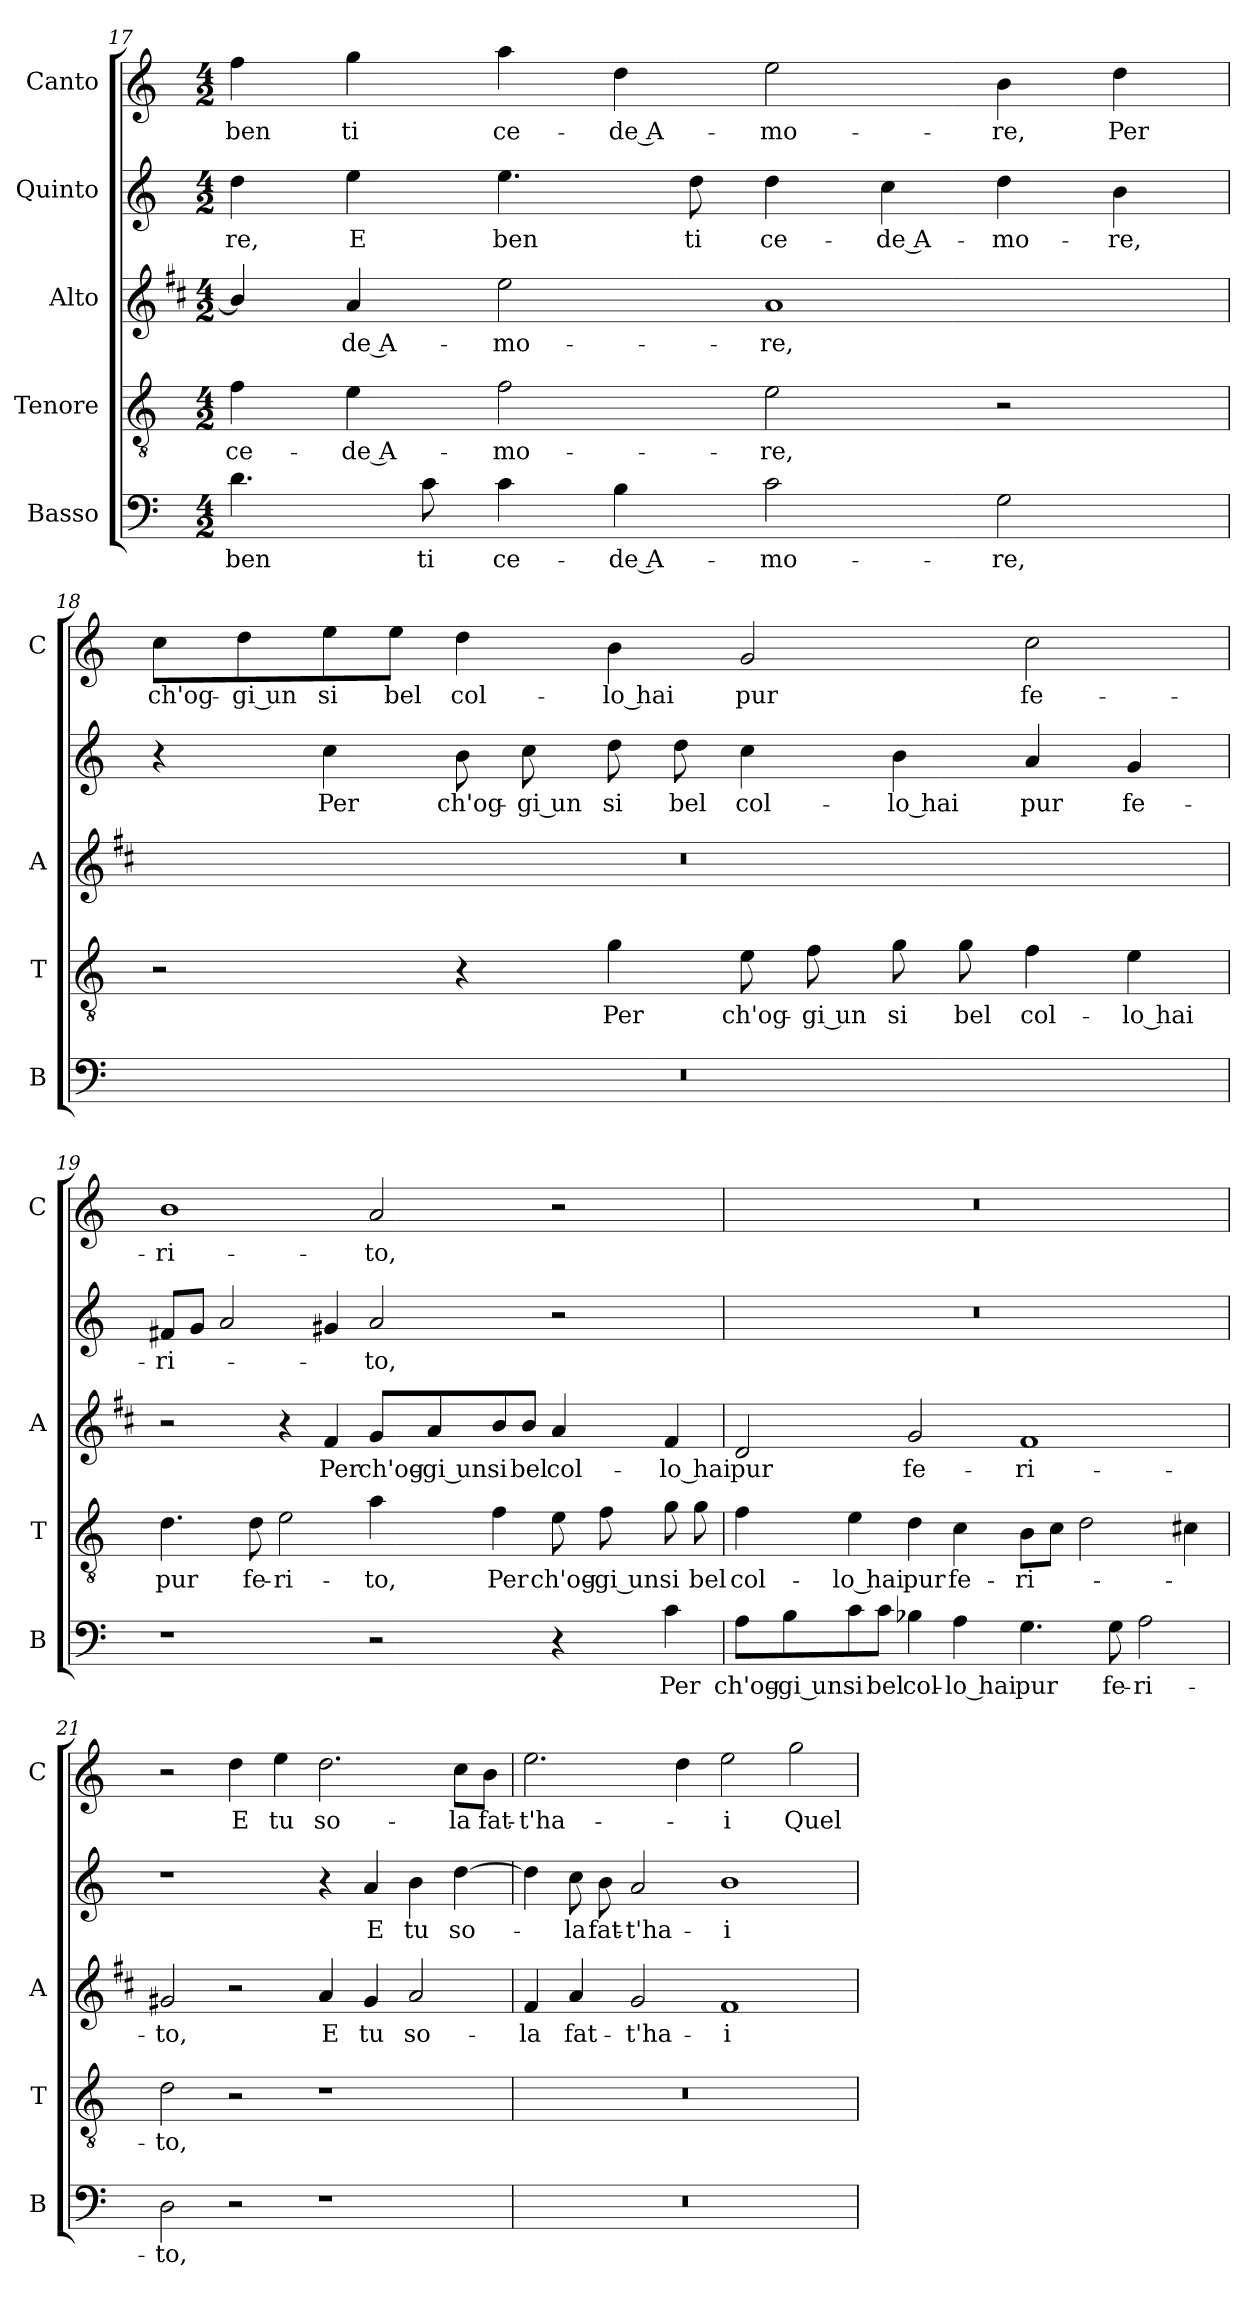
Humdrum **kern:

**kern	**text	**kern	**text	**kern	**text	**kern	**text	**kern	**text
*part5	*part5	*part4	*part4	*part3	*part3	*part2	*part2	*part1	*part1
*staff5	*staff5	*staff4	*staff4	*staff3	*staff3	*staff2	*staff2	*staff1	*staff1
*I"Basso	*	*I"Tenore	*	*I"Alto	*	*I"Quinto	*	*I"Canto	*
*I'B	*	*I'T	*	*I'A	*	*	*	*I'C	*
*clefF4	*	*clefGv2	*	*clefG2	*	*clefG2	*	*clefG2	*
*	*	*	*	*ITrd1c2	*	*	*	*	*
*k[]	*	*k[]	*	*k[]	*	*k[]	*	*k[]	*
*C:	*	*C:	*	*C:	*	*C:	*	*C:	*
*M4/2	*	*M4/2	*	*M4/2	*	*M4/2	*	*M4/2	*
=17	=17	=17	=17	=17	=17	=17	=17	=17	=17
!	!LO:LY:b	!	!LO:LY:b	!	!	!	!LO:LY:b	!	!LO:LY:b
4.d\	ben	4f\	ce-	4a/]	.	4dd\	-re,	4ff\	ben
!	!	!	!LO:LY:b	!	!LO:LY:b	!	!LO:LY:b	!	!LO:LY:b
.	.	4e\	-de A-	4g/	-de A-	4ee\	E	4gg\	ti
!	!LO:LY:b	!	!	!	!	!	!	!	!
8c\	ti	.	.	.	.	.	.	.	.
!	!LO:LY:b	!	!LO:LY:b	!	!LO:LY:b	!	!LO:LY:b	!	!LO:LY:b
4c\	ce-	2f\	-mo-	2dd\	-mo-	4.ee\	ben	4aa\	ce-
!	!LO:LY:b	!	!	!	!	!	!	!	!LO:LY:b
4B\	-de A-	.	.	.	.	.	.	4dd\	-de A-
!	!	!	!	!	!	!	!LO:LY:b	!	!
.	.	.	.	.	.	8dd\	ti	.	.
!	!LO:LY:b	!	!LO:LY:b	!	!LO:LY:b	!	!LO:LY:b	!	!LO:LY:b
2c\	-mo-	2e\	-re,	1g	-re,	4dd\	ce-	2ee\	-mo-
!	!	!	!	!	!	!	!LO:LY:b	!	!
.	.	.	.	.	.	4cc\	-de A-	.	.
!	!LO:LY:b	!	!	!	!	!	!LO:LY:b	!	!LO:LY:b
2G\	-re,	2r	.	.	.	4dd\	-mo-	4b\	-re,
!	!	!	!	!	!	!	!LO:LY:b	!	!LO:LY:b
.	.	.	.	.	.	4b\	-re,	4dd\	Per
!!LO:PB:g=z
=18	=18	=18	=18	=18	=18	=18	=18	=18	=18
!	!	!	!	!	!	!	!	!	!LO:LY:b
0r	.	2r	.	0r	.	4r	.	8cc\L	ch'og-
!	!	!	!	!	!	!	!	!	!LO:LY:b
.	.	.	.	.	.	.	.	8dd\	-gi un
!	!	!	!	!	!	!	!LO:LY:b	!	!LO:LY:b
.	.	.	.	.	.	4cc\	Per	8ee\	si
!	!	!	!	!	!	!	!	!	!LO:LY:b
.	.	.	.	.	.	.	.	8ee\J	bel
!	!	!	!	!	!	!	!LO:LY:b	!	!LO:LY:b
.	.	4r	.	.	.	8b\	ch'og-	4dd\	col-
!	!	!	!	!	!	!	!LO:LY:b	!	!
.	.	.	.	.	.	8cc\	-gi un	.	.
!	!	!	!LO:LY:b	!	!	!	!LO:LY:b	!	!LO:LY:b
.	.	4g\	Per	.	.	8dd\	si	4b\	-lo hai
!	!	!	!	!	!	!	!LO:LY:b	!	!
.	.	.	.	.	.	8dd\	bel	.	.
!	!	!	!LO:LY:b	!	!	!	!LO:LY:b	!	!LO:LY:b
.	.	8e\	ch'og-	.	.	4cc\	col-	2g/	pur
!	!	!	!LO:LY:b	!	!	!	!	!	!
.	.	8f\	-gi un	.	.	.	.	.	.
!	!	!	!LO:LY:b	!	!	!	!LO:LY:b	!	!
.	.	8g\	si	.	.	4b\	-lo hai	.	.
!	!	!	!LO:LY:b	!	!	!	!	!	!
.	.	8g\	bel	.	.	.	.	.	.
!	!	!	!LO:LY:b	!	!	!	!LO:LY:b	!	!LO:LY:b
.	.	4f\	col-	.	.	4a/	pur	2cc\	fe-
!	!	!	!LO:LY:b	!	!	!	!LO:LY:b	!	!
.	.	4e\	-lo hai	.	.	4g/	fe-	.	.
=19	=19	=19	=19	=19	=19	=19	=19	=19	=19
!	!	!	!LO:LY:b	!	!	!	!LO:LY:b	!	!LO:LY:b
1r	.	4.d\	pur	2r	.	8f#X/L	-ri-	1b	-ri-
.	.	.	.	.	.	8g/J	.	.	.
.	.	.	.	.	.	2a/	.	.	.
!	!	!	!LO:LY:b	!	!	!	!	!	!
.	.	8d\	fe-	.	.	.	.	.	.
!	!	!	!LO:LY:b	!	!	!	!	!	!
.	.	2e\	-ri-	4r	.	.	.	.	.
!	!	!	!	!	!LO:LY:b	!	!	!	!
.	.	.	.	4e/	Per	4g#X/	.	.	.
!	!	!	!LO:LY:b	!	!LO:LY:b	!	!LO:LY:b	!	!LO:LY:b
2r	.	4a\	-to,	8f/L	ch'og-	2a/	-to,	2a/	-to,
!	!	!	!	!	!LO:LY:b	!	!	!	!
.	.	.	.	8g/	-gi un	.	.	.	.
!	!	!	!LO:LY:b	!	!LO:LY:b	!	!	!	!
.	.	4f\	Per	8a/	si	.	.	.	.
!	!	!	!	!	!LO:LY:b	!	!	!	!
.	.	.	.	8a/J	bel	.	.	.	.
!	!	!	!LO:LY:b	!	!LO:LY:b	!	!	!	!
4r	.	8e\	ch'og-	4g/	col-	2r	.	2r	.
!	!	!	!LO:LY:b	!	!	!	!	!	!
.	.	8f\	-gi un	.	.	.	.	.	.
!	!LO:LY:b	!	!LO:LY:b	!	!LO:LY:b	!	!	!	!
4c\	Per	8g\	si	4e/	-lo hai	.	.	.	.
!	!	!	!LO:LY:b	!	!	!	!	!	!
.	.	8g\	bel	.	.	.	.	.	.
!!LO:LB:g=z
=20	=20	=20	=20	=20	=20	=20	=20	=20	=20
!	!LO:LY:b	!	!LO:LY:b	!	!LO:LY:b	!	!	!	!
8A\L	ch'og-	4f\	col-	2c/	pur	0r	.	0r	.
!	!LO:LY:b	!	!	!	!	!	!	!	!
8B\	-gi un	.	.	.	.	.	.	.	.
!	!LO:LY:b	!	!LO:LY:b	!	!	!	!	!	!
8c\	si	4e\	-lo hai	.	.	.	.	.	.
!	!LO:LY:b	!	!	!	!	!	!	!	!
8c\J	bel	.	.	.	.	.	.	.	.
!	!LO:LY:b	!	!LO:LY:b	!	!LO:LY:b	!	!	!	!
4B-X\	col-	4d\	pur	2f/	fe-	.	.	.	.
!	!LO:LY:b	!	!LO:LY:b	!	!	!	!	!	!
4A\	-lo hai	4c\	fe-	.	.	.	.	.	.
!	!LO:LY:b	!	!LO:LY:b	!	!LO:LY:b	!	!	!	!
4.G\	pur	8B\L	-ri-	1e	-ri-	.	.	.	.
.	.	8c\J	.	.	.	.	.	.	.
.	.	2d\	.	.	.	.	.	.	.
!	!LO:LY:b	!	!	!	!	!	!	!	!
8G\	fe-	.	.	.	.	.	.	.	.
!	!LO:LY:b	!	!	!	!	!	!	!	!
2A\	-ri-	.	.	.	.	.	.	.	.
.	.	4c#X\	.	.	.	.	.	.	.
=21	=21	=21	=21	=21	=21	=21	=21	=21	=21
!	!LO:LY:b	!	!LO:LY:b	!	!LO:LY:b	!	!	!	!
2D\	-to,	2d\	-to,	2f#X/	-to,	1r	.	2r	.
!	!	!	!	!	!	!	!	!	!LO:LY:b
2r	.	2r	.	2r	.	.	.	4dd\	E
!	!	!	!	!	!	!	!	!	!LO:LY:b
.	.	.	.	.	.	.	.	4ee\	tu
!	!	!	!	!	!LO:LY:b	!	!	!	!LO:LY:b
1r	.	1r	.	4g/	E	4r	.	2.dd\	so-
!	!	!	!	!	!LO:LY:b	!	!LO:LY:b	!	!
.	.	.	.	4f#/	tu	4a/	E	.	.
!	!	!	!	!	!LO:LY:b	!	!LO:LY:b	!	!
.	.	.	.	2g/	so-	4b\	tu	.	.
!	!	!	!	!	!	!	!LO:LY:b	!	!LO:LY:b
.	.	.	.	.	.	[4dd\	so-	8cc\L	-la
!	!	!	!	!	!	!	!	!	!LO:LY:b
.	.	.	.	.	.	.	.	8b\J	fat-
=22	=22	=22	=22	=22	=22	=22	=22	=22	=22
!	!	!	!	!	!LO:LY:b	!	!	!	!LO:LY:b
0r	.	0r	.	4e/	-la	4dd\]	.	2.ee\	-t'ha-
!	!	!	!	!	!LO:LY:b	!	!LO:LY:b	!	!
.	.	.	.	4g/	fat-	8cc\	-la	.	.
!	!	!	!	!	!	!	!LO:LY:b	!	!
.	.	.	.	.	.	8b\	fat-	.	.
!	!	!	!	!	!LO:LY:b	!	!LO:LY:b	!	!
.	.	.	.	2f/	-t'ha-	2a/	-t'ha-	.	.
.	.	.	.	.	.	.	.	4dd\	.
!	!	!	!	!	!LO:LY:b	!	!LO:LY:b	!	!LO:LY:b
.	.	.	.	1e	-i	1b	-i	2ee\	-i
!	!	!	!	!	!	!	!	!	!LO:LY:b
.	.	.	.	.	.	.	.	2gg\	Quel
=	=	=	=	=	=	=	=	=	=
*-	*-	*-	*-	*-	*-	*-	*-	*-	*-
